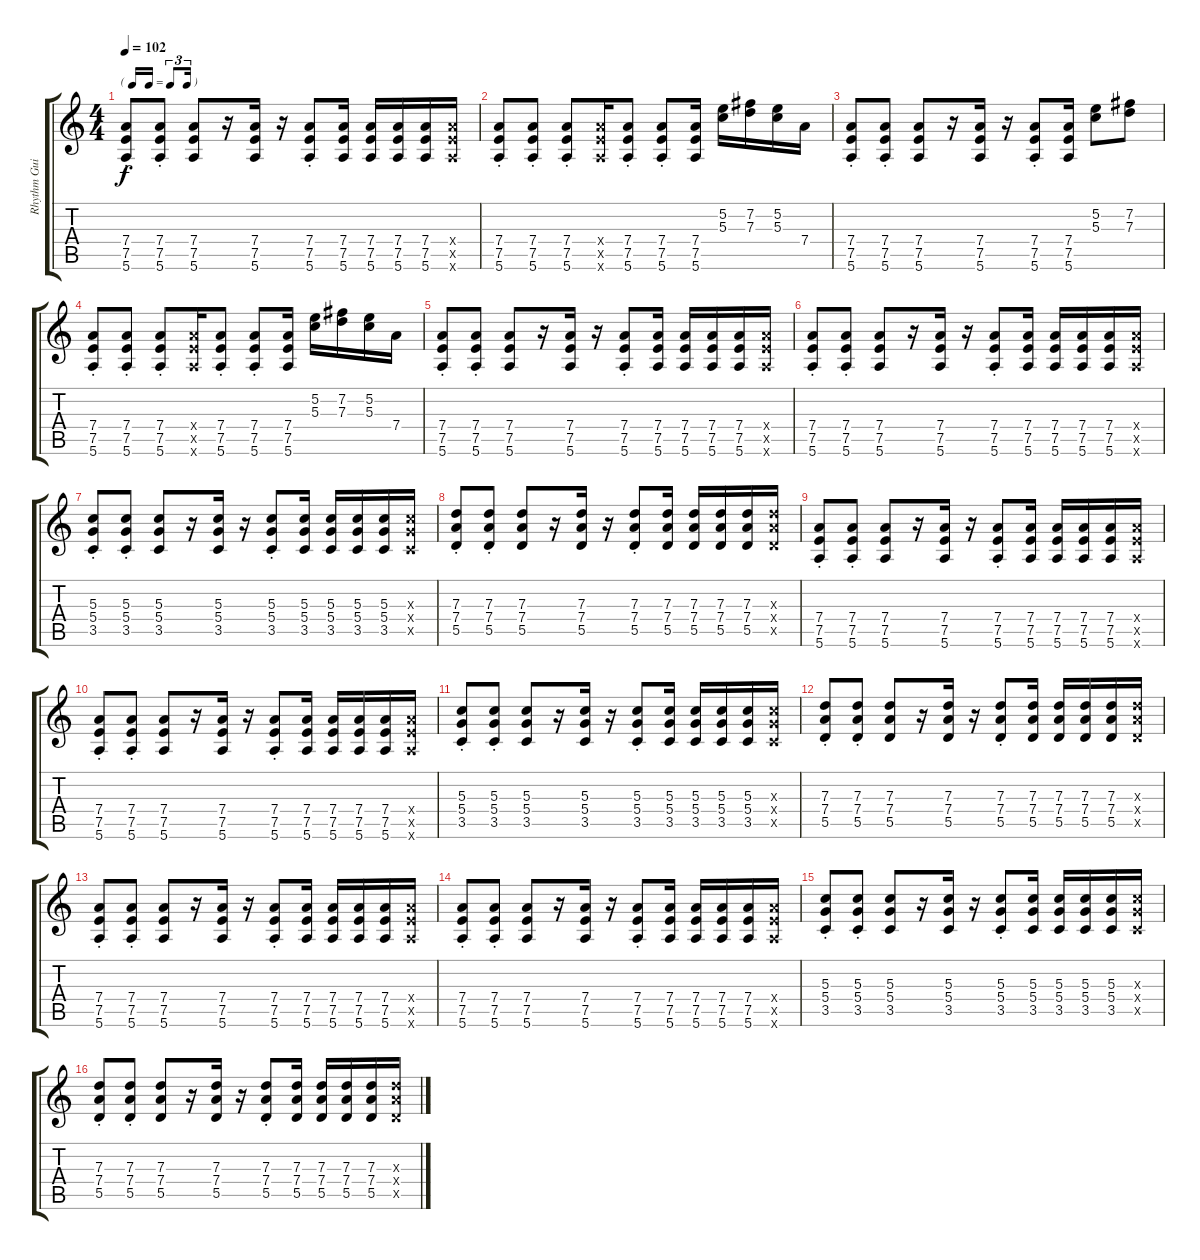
\track ("Rhythm Guitar" "Rhythm Gui") {instrument overdrivenguitar bank 255}
\staff {score tabs}
\tuning (E4 B3 G3 D3 A2 E2) {hide}
\ts (4 4)
\tf triplet16th
\tempo 102
\clef g2
\ks c
(7.4{st} 7.5{st} 5.6{st}).8{dy f} (7.4{st} 7.5{st} 5.6{st}).8 (7.4 7.5 5.6).8 r.16 (7.4 7.5 5.6).16 r.16 (7.4{st} 7.5{st} 5.6{st}).8 (7.4 7.5 5.6).16 (7.4 7.5 5.6).16 (7.4 7.5 5.6).16 (7.4 7.5 5.6).16 (7.4{x} 7.5{x} 5.6{x}).16 |
(7.4{st} 7.5{st} 5.6{st}).8 (7.4{st} 7.5{st} 5.6{st}).8 (7.4{st} 7.5{st} 5.6{st}).8 (7.4{x} 7.5{x} 5.6{x}).16 (7.4{st} 7.5{st} 5.6{st}).8 (7.4{st} 7.5{st} 5.6{st}).8 (7.4 7.5 5.6).16 (5.2 5.3).16 (7.2 7.3).16 (5.2 5.3).16 7.4.16 |
(7.4{st} 7.5{st} 5.6{st}).8 (7.4{st} 7.5{st} 5.6{st}).8 (7.4 7.5 5.6).8 r.16 (7.4 7.5 5.6).16 r.16 (7.4{st} 7.5{st} 5.6{st}).8 (7.4 7.5 5.6).16 (5.2 5.3).8 (7.2 7.3).8 |
(7.4{st} 7.5{st} 5.6{st}).8 (7.4{st} 7.5{st} 5.6{st}).8 (7.4{st} 7.5{st} 5.6{st}).8 (7.4{x} 7.5{x} 5.6{x}).16 (7.4{st} 7.5{st} 5.6{st}).8 (7.4{st} 7.5{st} 5.6{st}).8 (7.4 7.5 5.6).16 (5.2 5.3).16 (7.2 7.3).16 (5.2 5.3).16 7.4.16 |
(7.4{st} 7.5{st} 5.6{st}).8 (7.4{st} 7.5{st} 5.6{st}).8 (7.4 7.5 5.6).8 r.16 (7.4 7.5 5.6).16 r.16 (7.4{st} 7.5{st} 5.6{st}).8 (7.4 7.5 5.6).16 (7.4 7.5 5.6).16 (7.4 7.5 5.6).16 (7.4 7.5 5.6).16 (7.4{x} 7.5{x} 5.6{x}).16 |
(7.4{st} 7.5{st} 5.6{st}).8 (7.4{st} 7.5{st} 5.6{st}).8 (7.4 7.5 5.6).8 r.16 (7.4 7.5 5.6).16 r.16 (7.4{st} 7.5{st} 5.6{st}).8 (7.4 7.5 5.6).16 (7.4 7.5 5.6).16 (7.4 7.5 5.6).16 (7.4 7.5 5.6).16 (7.4{x} 7.5{x} 5.6{x}).16 |
(5.3{st} 5.4{st} 3.5{st}).8 (5.3{st} 5.4{st} 3.5{st}).8 (5.3 5.4 3.5).8 r.16 (5.3 5.4 3.5).16 r.16 (5.3{st} 5.4{st} 3.5{st}).8 (5.3 5.4 3.5).16 (5.3 5.4 3.5).16 (5.3 5.4 3.5).16 (5.3 5.4 3.5).16 (5.3{x} 5.4{x} 3.5{x}).16 |
(7.3{st} 7.4{st} 5.5{st}).8 (7.3{st} 7.4{st} 5.5{st}).8 (7.3 7.4 5.5).8 r.16 (7.3 7.4 5.5).16 r.16 (7.3{st} 7.4{st} 5.5{st}).8 (7.3 7.4 5.5).16 (7.3 7.4 5.5).16 (7.3 7.4 5.5).16 (7.3 7.4 5.5).16 (7.3{x} 7.4{x} 5.5{x}).16 |
(7.4{st} 7.5{st} 5.6{st}).8 (7.4{st} 7.5{st} 5.6{st}).8 (7.4 7.5 5.6).8 r.16 (7.4 7.5 5.6).16 r.16 (7.4{st} 7.5{st} 5.6{st}).8 (7.4 7.5 5.6).16 (7.4 7.5 5.6).16 (7.4 7.5 5.6).16 (7.4 7.5 5.6).16 (7.4{x} 7.5{x} 5.6{x}).16 |
(7.4{st} 7.5{st} 5.6{st}).8 (7.4{st} 7.5{st} 5.6{st}).8 (7.4 7.5 5.6).8 r.16 (7.4 7.5 5.6).16 r.16 (7.4{st} 7.5{st} 5.6{st}).8 (7.4 7.5 5.6).16 (7.4 7.5 5.6).16 (7.4 7.5 5.6).16 (7.4 7.5 5.6).16 (7.4{x} 7.5{x} 5.6{x}).16 |
(5.3{st} 5.4{st} 3.5{st}).8 (5.3{st} 5.4{st} 3.5{st}).8 (5.3 5.4 3.5).8 r.16 (5.3 5.4 3.5).16 r.16 (5.3{st} 5.4{st} 3.5{st}).8 (5.3 5.4 3.5).16 (5.3 5.4 3.5).16 (5.3 5.4 3.5).16 (5.3 5.4 3.5).16 (5.3{x} 5.4{x} 3.5{x}).16 |
(7.3{st} 7.4{st} 5.5{st}).8 (7.3{st} 7.4{st} 5.5{st}).8 (7.3 7.4 5.5).8 r.16 (7.3 7.4 5.5).16 r.16 (7.3{st} 7.4{st} 5.5{st}).8 (7.3 7.4 5.5).16 (7.3 7.4 5.5).16 (7.3 7.4 5.5).16 (7.3 7.4 5.5).16 (7.3{x} 7.4{x} 5.5{x}).16 |
(7.4{st} 7.5{st} 5.6{st}).8 (7.4{st} 7.5{st} 5.6{st}).8 (7.4 7.5 5.6).8 r.16 (7.4 7.5 5.6).16 r.16 (7.4{st} 7.5{st} 5.6{st}).8 (7.4 7.5 5.6).16 (7.4 7.5 5.6).16 (7.4 7.5 5.6).16 (7.4 7.5 5.6).16 (7.4{x} 7.5{x} 5.6{x}).16 |
(7.4{st} 7.5{st} 5.6{st}).8 (7.4{st} 7.5{st} 5.6{st}).8 (7.4 7.5 5.6).8 r.16 (7.4 7.5 5.6).16 r.16 (7.4{st} 7.5{st} 5.6{st}).8 (7.4 7.5 5.6).16 (7.4 7.5 5.6).16 (7.4 7.5 5.6).16 (7.4 7.5 5.6).16 (7.4{x} 7.5{x} 5.6{x}).16 |
(5.3{st} 5.4{st} 3.5{st}).8 (5.3{st} 5.4{st} 3.5{st}).8 (5.3 5.4 3.5).8 r.16 (5.3 5.4 3.5).16 r.16 (5.3{st} 5.4{st} 3.5{st}).8 (5.3 5.4 3.5).16 (5.3 5.4 3.5).16 (5.3 5.4 3.5).16 (5.3 5.4 3.5).16 (5.3{x} 5.4{x} 3.5{x}).16 |
(7.3{st} 7.4{st} 5.5{st}).8 (7.3{st} 7.4{st} 5.5{st}).8 (7.3 7.4 5.5).8 r.16 (7.3 7.4 5.5).16 r.16 (7.3{st} 7.4{st} 5.5{st}).8 (7.3 7.4 5.5).16 (7.3 7.4 5.5).16 (7.3 7.4 5.5).16 (7.3 7.4 5.5).16 (7.3{x} 7.4{x} 5.5{x}).16
